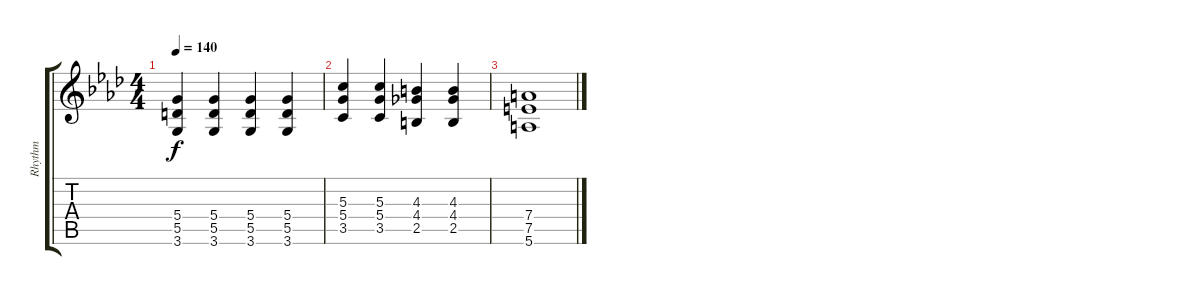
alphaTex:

\track ("Rhythm" "Rhythm") {instrument distortionguitar}
\staff {score tabs}
\tuning (E4 B3 G3 D3 A2 E2) {hide}
\ts (4 4)
\tempo 140
\clef g2
\ks ab
(5.4 5.5 3.6).4{dy f} (5.4 5.5 3.6).4 (5.4 5.5 3.6).4 (5.4 5.5 3.6).4 |
(5.3 5.4 3.5).4 (5.3 5.4 3.5).4 (4.3 4.4 2.5).4 (4.3 4.4 2.5).4 |
(7.4 7.5 5.6).1
